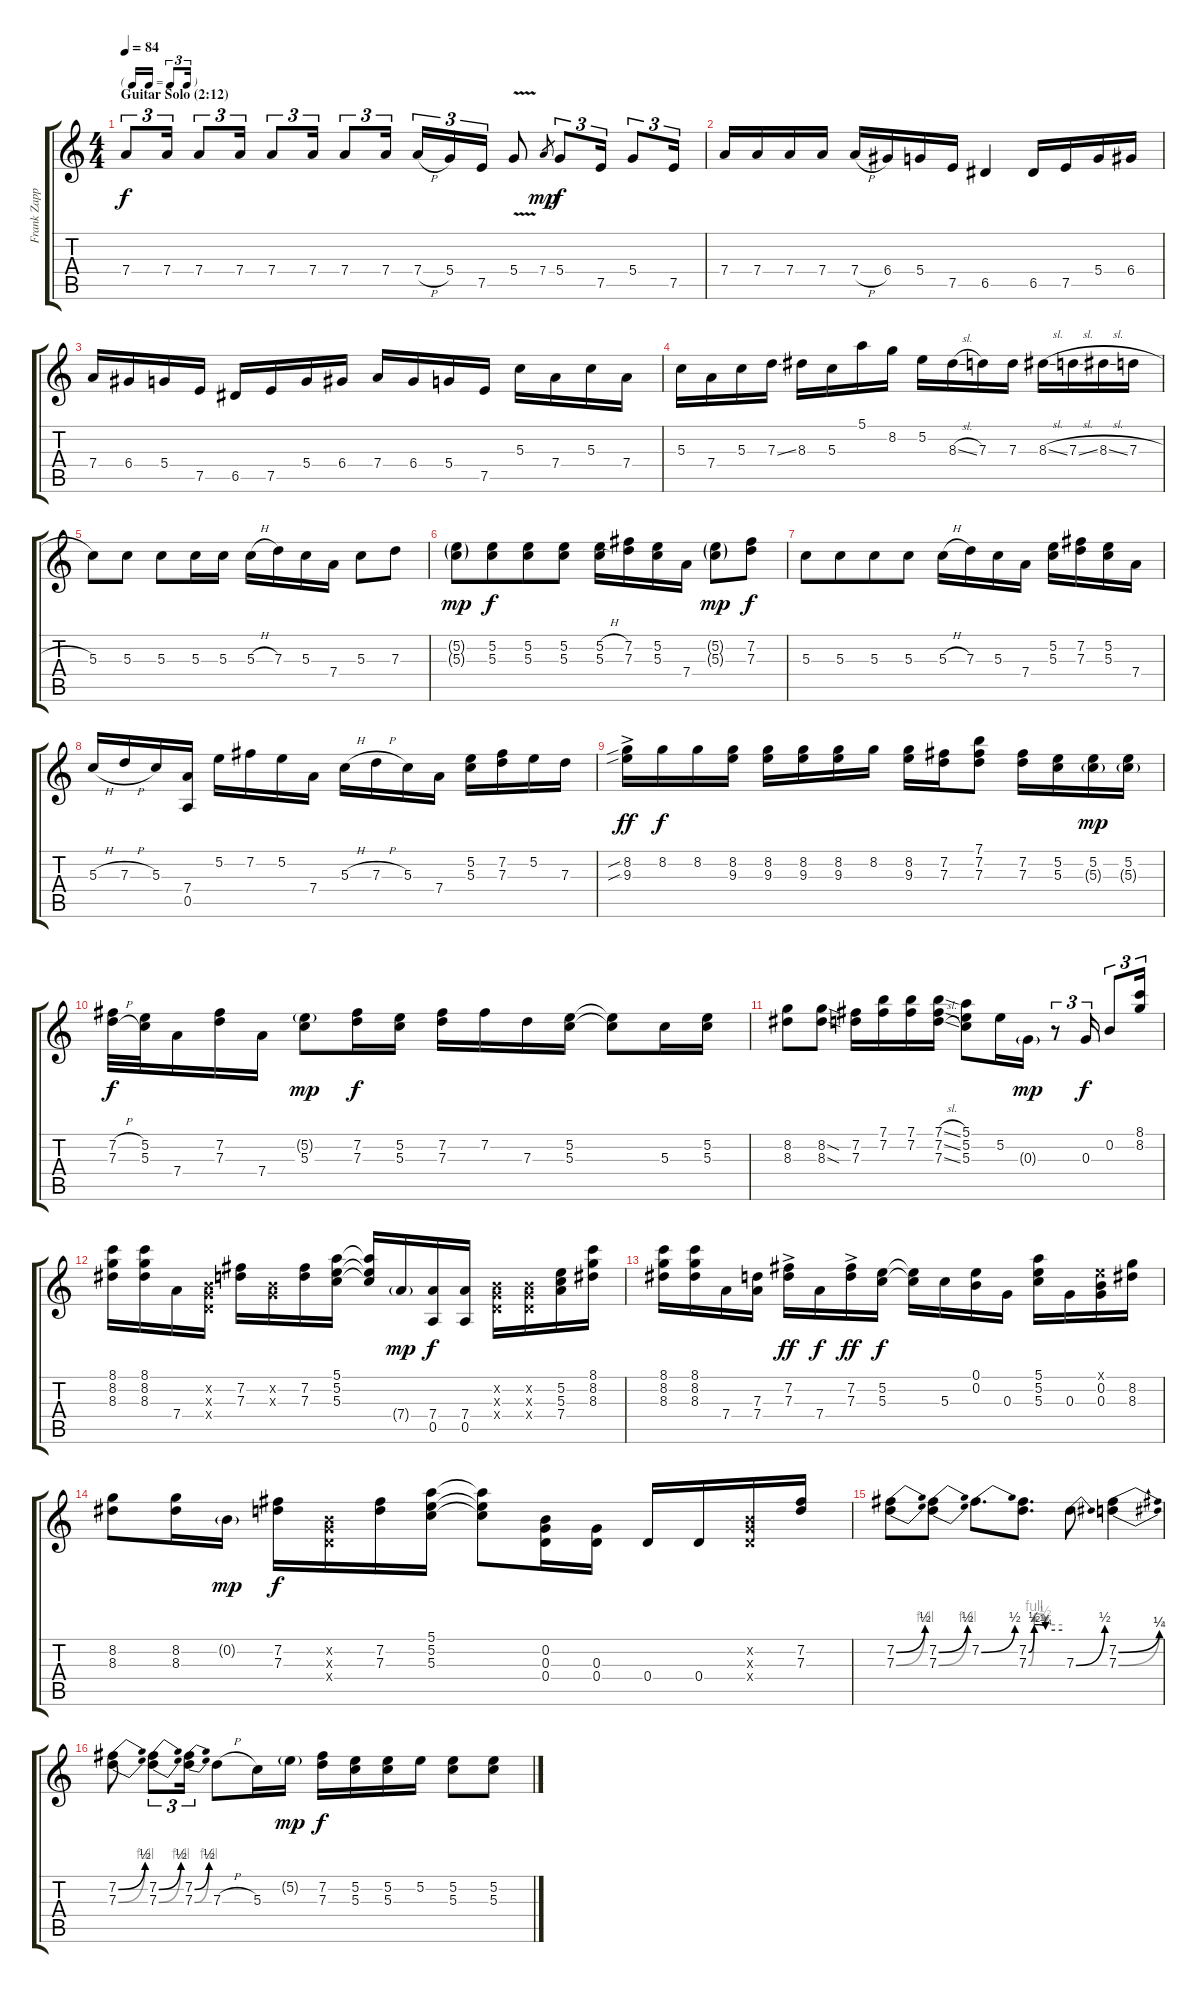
\track ("Frank Zappa - Guitar" "Frank Zapp") {instrument distortionguitar}
\staff {score tabs}
\tuning (E4 B3 G3 D3 A2 E2) {hide}
\ts (4 4)
\tf triplet16th
\section ("" "Guitar Solo (2:12)")
\tempo 84
\clef g2
\ks c
7.4.8{tu (3 2) dy f} 7.4.16{tu (3 2)} 7.4.8{tu (3 2)} 7.4.16{tu (3 2)} 7.4.8{tu (3 2)} 7.4.16{tu (3 2)} 7.4.8{tu (3 2)} 7.4.16{tu (3 2)} 7.4{h}.16{tu (3 2)} 5.4.16{tu (3 2)} 7.5.16{tu (3 2)} 5.4{v}.8 7.4.8{gr dy mp} 5.4.8{tu (3 2) dy f} 7.5.16{tu (3 2)} 5.4.8{tu (3 2)} 7.5.16{tu (3 2)} |
7.4.16 7.4.16 7.4.16 7.4.16 7.4{h}.16 6.4.16 5.4.16 7.5.16 6.5.4 6.5.16 7.5.16 5.4.16 6.4.16 |
7.4.16 6.4.16 5.4.16 7.5.16 6.5.16 7.5.16 5.4.16 6.4.16 7.4.16 6.4.16 5.4.16 7.5.16 5.3.16 7.4.16 5.3.16 7.4.16 |
5.3.16 7.4.16 5.3.16 7.3{ss}.16 8.3.16 5.3.16 5.1.16 8.2.16 5.2.16 8.3{sl}.16 7.3.16 7.3.16 8.3{sl}.16 7.3{sl}.16 8.3{sl}.16 7.3{h}.16 |
5.3.8 5.3.8 5.3.8 5.3.16 5.3.16 5.3{h}.16 7.3.16 5.3.16 7.4.16 5.3.8 7.3.8 |
(5.2{g} 5.3{g}).8{dy mp} (5.2 5.3).8{dy f beam merge} (5.2 5.3).8 (5.2 5.3).8 (5.2{h} 5.3{h}).16 (7.2 7.3).16 (5.2 5.3).16 7.4.16 (5.2{g} 5.3{g}).8{dy mp} (7.2 7.3).8{dy f} |
5.3.8 5.3.8{beam merge} 5.3.8 5.3.8 5.3{h}.16 7.3.16 5.3.16 7.4.16 (5.2 5.3).16 (7.2 7.3).16 (5.2 5.3).16 7.4.16 |
5.3{h}.16 7.3{h}.16 5.3.16 (7.4 0.5).16 5.2.16 7.2.16 5.2.16 7.4.16 5.3{h}.16 7.3{h}.16 5.3.16 7.4.16 (5.2 5.3).16 (7.2 7.3).16 5.2.16 7.3.16 |
(8.2{sib ac} 9.3{sib ac}).16{dy ff} 8.2.16{dy f} 8.2.16 (8.2 9.3).16 (8.2 9.3).16 (8.2 9.3).16 (8.2 9.3).16 8.2.16 (8.2 9.3).16 (7.2 7.3).16 (7.1 7.2 7.3).8 (7.2 7.3).16 (5.2 5.3).16 (5.2 5.3{g}).16{dy mp} (5.2 5.3{g}).16 |
(7.2{h} 7.3{h}).32{dy f} (5.2 5.3).32 7.4.16 (7.2 7.3).16 7.4.16 (5.2{g} 5.3).8{dy mp} (7.2 7.3).16{dy f} (5.2 5.3).16 (7.2 7.3).16 7.2.16 7.3.16 (5.2 5.3).16 (5.2{t} 5.3{t}).8 5.3.16 (5.2 5.3).16 |
(8.2 8.3).8 (8.2{sod} 8.3{sod}).8 (7.2 7.3).16 (7.1 7.2).16 (7.1 7.2).16 (7.1{sl} 7.2{sl} 7.3{sl}).16 (5.1 5.2 5.3).8 5.2.16 0.3{g}.16{dy mp} r.8{tu (3 2) beam Up} 0.3.16{tu (3 2) dy f beam Up} 0.2.8{tu (3 2) beam Up} (8.1 8.2).16{tu (3 2) beam Up} |
(8.1 8.2 8.3).16 (8.1 8.2 8.3).16 7.4.16 (0.2{x} 0.3{x} 0.4{x}).16 (7.2 7.3).16 (0.2{x} 0.3{x}).16 (7.2 7.3).16 (5.1 5.2 5.3).16 (5.1{t} 5.2{t} 5.3{t}).16 7.4{g}.16{dy mp} (7.4 0.5).16{dy f} (7.4 0.5).16 (0.2{x} 0.3{x} 0.4{x}).16 (0.2{x} 0.3{x} 0.4{x}).16 (5.2 5.3 7.4).16 (8.1 8.2 8.3).16 |
(8.1 8.2 8.3).16 (8.1 8.2 8.3).16 7.4.16 (7.3 7.4).16 (7.2{ac} 7.3{ac}).16{dy ff} 7.4.16{dy f} (7.2 7.3{ac}).16{dy ff} (5.2 5.3).16{dy f} (5.2{t} 5.3{t}).16 5.3.16 (0.1 0.2).16 0.3.16 (5.1 5.2 5.3).16 0.3.16 (0.1{x} 0.2 0.3).16 (8.2 8.3).16 |
(8.2 8.3).8 (8.2 8.3).16 0.2{g}.16{dy mp} (7.2 7.3).16{dy f} (0.2{x} 0.3{x} 0.4{x}).16 (7.2 7.3).16 (5.1 5.2 5.3).16 (5.1{t} 5.2{t} 5.3{t}).8 (0.2 0.3 0.4).16 (0.3 0.4).16 0.4.16 0.4.16 (0.2{x} 0.3{x} 0.4{x}).16 (7.2 7.3).16 |
(7.2{be (bend 0 0 60 2)} 7.3{be (bend 0 0 60 4)}).8 (7.2{be (bend 0 0 60 2)} 7.3{be (bend 0 0 60 4)}).8 7.2{be (bend 0 0 60 2)}.8{d} (7.2{be (custom 0 0 10 2 20 2 30 1 60 1)} 7.3{be (custom 0 0 10 4 20 4 30 2 60 2)}).8{d} 7.3{be (bend 0 0 60 2)}.8 (7.2{be (bend 0 0 60 1)} 7.3{be (bend 0 0 60 2)}).4 |
(7.2{be (bend 0 0 60 2)} 7.3{be (bend 0 0 60 4)}).8 (7.2{be (bend 0 0 60 2)} 7.3{be (bend 0 0 60 4)}).8{tu (3 2)} (7.2{be (bend 0 0 60 2)} 7.3{be (bend 0 0 60 4)}).16{tu (3 2)} 7.3{h}.8 5.3.16 5.2{g}.16{dy mp} (7.2 7.3).16{dy f} (5.2 5.3).16 (5.2 5.3).16 5.2.16 (5.2 5.3).8 (5.2 5.3).8
